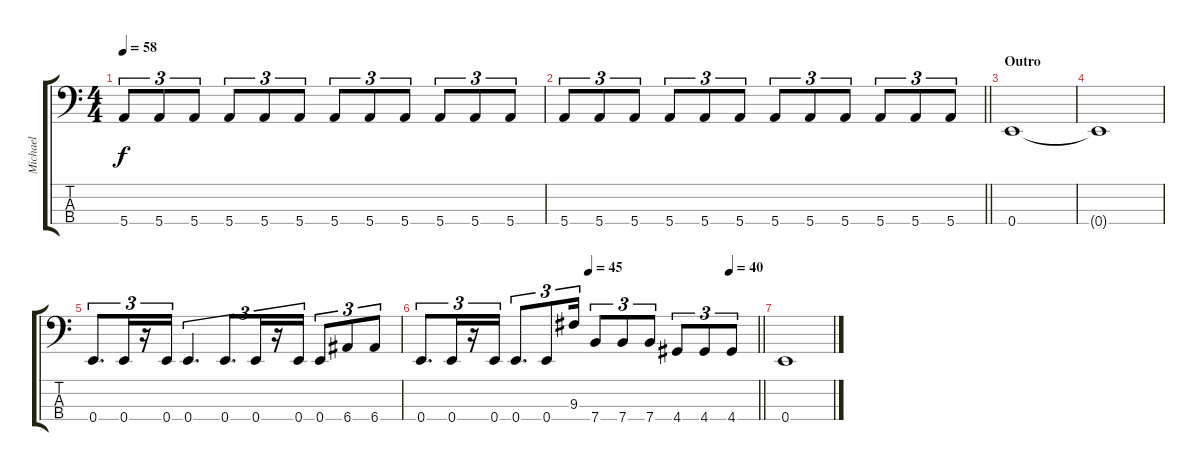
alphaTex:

\track ("Michael" "Michael") {instrument electricbassfinger}
\staff {score tabs}
\tuning (G2 D2 A1 E1) {hide}
\ts (4 4)
\tempo 58
\clef f4
\ks c
5.4.8{tu (3 2) dy f} 5.4.8{tu (3 2)} 5.4.8{tu (3 2)} 5.4.8{tu (3 2)} 5.4.8{tu (3 2)} 5.4.8{tu (3 2)} 5.4.8{tu (3 2)} 5.4.8{tu (3 2)} 5.4.8{tu (3 2)} 5.4.8{tu (3 2)} 5.4.8{tu (3 2)} 5.4.8{tu (3 2)} |
\barLineRight lightlight
5.4.8{tu (3 2)} 5.4.8{tu (3 2)} 5.4.8{tu (3 2)} 5.4.8{tu (3 2)} 5.4.8{tu (3 2)} 5.4.8{tu (3 2)} 5.4.8{tu (3 2)} 5.4.8{tu (3 2)} 5.4.8{tu (3 2)} 5.4.8{tu (3 2)} 5.4.8{tu (3 2)} 5.4.8{tu (3 2)} |
\section ("" "Outro")
0.4.1 |
0.4{t}.1 |
0.4.8{d tu (3 2)} 0.4.16{tu (3 2)} r.16{tu (3 2)} 0.4.16{tu (3 2)} 0.4.4{d tu (3 2)} 0.4.8{d tu (3 2)} 0.4.16{tu (3 2)} r.16{tu (3 2)} 0.4.16{tu (3 2)} 0.4.8{tu (3 2)} 6.4.8{tu (3 2)} 6.4.8{tu (3 2)} |
\tempo (45 0.5)
\tempo (40 0.9166666666666666)
\barLineRight lightlight
0.4.8{d tu (3 2)} 0.4.16{tu (3 2)} r.16{tu (3 2)} 0.4.16{tu (3 2)} 0.4.8{d tu (3 2)} 0.4.8{tu (3 2)} 9.3.16{tu (3 2)} 7.4.8{tu (3 2)} 7.4.8{tu (3 2)} 7.4.8{tu (3 2)} 4.4.8{tu (3 2)} 4.4.8{tu (3 2)} 4.4.8{tu (3 2)} |
0.4.1
